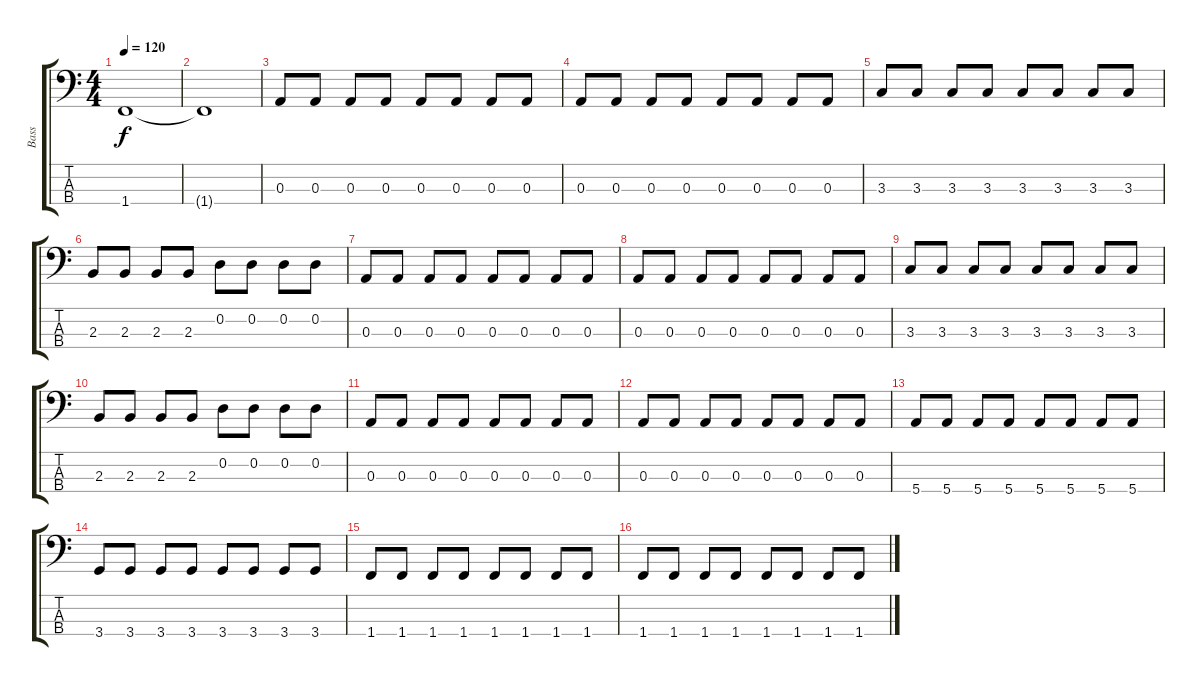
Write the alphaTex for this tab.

\track ("Bass" "Bass") {instrument electricbassfinger}
\staff {score tabs}
\tuning (G2 D2 A1 E1) {hide}
\ts (4 4)
\tempo 120
\clef f4
\ks c
1.4{t}.1{dy f} |
1.4{t}.1 |
0.3.8 0.3.8 0.3.8 0.3.8 0.3.8 0.3.8 0.3.8 0.3.8 |
0.3.8 0.3.8 0.3.8 0.3.8 0.3.8 0.3.8 0.3.8 0.3.8 |
3.3.8 3.3.8 3.3.8 3.3.8 3.3.8 3.3.8 3.3.8 3.3.8 |
2.3.8 2.3.8 2.3.8 2.3.8 0.2.8 0.2.8 0.2.8 0.2.8 |
0.3.8 0.3.8 0.3.8 0.3.8 0.3.8 0.3.8 0.3.8 0.3.8 |
0.3.8 0.3.8 0.3.8 0.3.8 0.3.8 0.3.8 0.3.8 0.3.8 |
3.3.8 3.3.8 3.3.8 3.3.8 3.3.8 3.3.8 3.3.8 3.3.8 |
2.3.8 2.3.8 2.3.8 2.3.8 0.2.8 0.2.8 0.2.8 0.2.8 |
0.3.8 0.3.8 0.3.8 0.3.8 0.3.8 0.3.8 0.3.8 0.3.8 |
0.3.8 0.3.8 0.3.8 0.3.8 0.3.8 0.3.8 0.3.8 0.3.8 |
5.4.8 5.4.8 5.4.8 5.4.8 5.4.8 5.4.8 5.4.8 5.4.8 |
3.4.8 3.4.8 3.4.8 3.4.8 3.4.8 3.4.8 3.4.8 3.4.8 |
1.4.8 1.4.8 1.4.8 1.4.8 1.4.8 1.4.8 1.4.8 1.4.8 |
1.4.8 1.4.8 1.4.8 1.4.8 1.4.8 1.4.8 1.4.8 1.4.8
